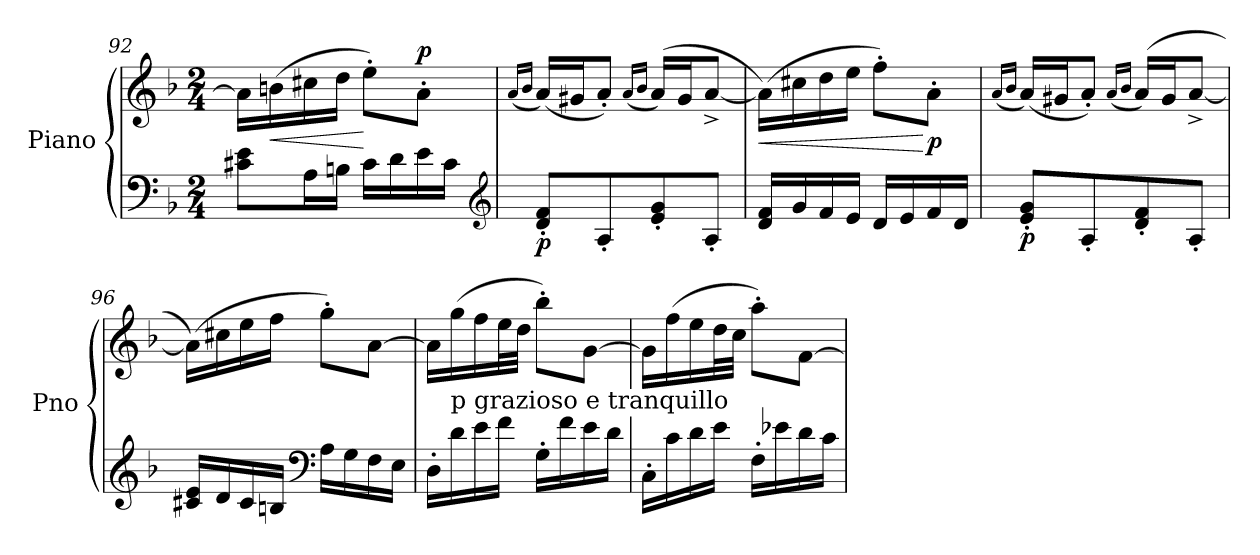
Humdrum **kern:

**kern	**kern	**dynam
*part1	*part1	*part1
*staff2	*staff1	*staff1/2
*I"Piano	*	*
*I'Pno	*	*
!!LO:LB:g=z
*clefF4	*clefG2	*
*k[b-]	*k[b-]	*
*F:	*F:	*
*M2/4	*M2/4	*
=92	=92	=92
8c#X\ 8e\L	16a\LL]	.
!	!	!LO:HP:b
.	(16bn\	<
16A\L	16cc#X\	.
16Bn\JJ	16dd\JJ	.
16c#\LL	8ee'\L)	[
16d\	.	.
!	!	!LO:DY:a
16e\	8a'\J	p
16c#\JJ	.	.
*clefG2	*	*
=93	=93	=93
.	(16qa/LL	.
.	16qb-/JJ	.
!	!	!LO:DY:b=2
8d/' 8f/'L	(16a/LL)	p
.	16g#X/J	.
8A'/	8a'/J)	.
.	(16qa/LL	.
.	16qb-/JJ	.
8e/' 8g/'	(16a/LL)	.
.	16g#/J	.
8A'/J	[8a^/J	.
=94	=94	=94
!	!	!LO:HP:b
16d/ 16f/LL	(16a\LL])	<
16g/	16cc#X\	.
16f/	16dd\	.
16e/JJ	16ee\JJ	.
16d/LL	8ff'\L)	.
16e/	.	.
!	!	!LO:DY:n=1:b
16f/	8a'\J	[ p
16d/JJ	.	.
=95	=95	=95
.	(16qa/LL	.
.	16qb-/JJ	.
!	!	!LO:DY:b=2
8e/' 8g/'L	(16a/LL)	p
.	16g#X/J	.
8A'/	8a'/J)	.
.	(16qa/LL	.
.	16qb-/JJ	.
8d/' 8f/'	(16a/LL)	.
.	16g#/J	.
8A'/J	[8a^/J	.
!!LO:LB:g=z
=96	=96	=96
16c#X/ 16e/LL	(16a\LL])	.
16d/	16cc#X\	.
16c#/	16ee\	.
16Bn/JJ	16ff\JJ	.
*clefF4	*	*
16A\LL	8gg'\L)	.
16G\	.	.
16F\	[8a\J	.
16E\JJ	.	.
=97	=97	=97
16D'\LL	16a\LL]	.
!	!LO:TX:b:t=p grazioso e tranquillo	!
16d\	(16gg\	.
16e\	16ff\	.
16f\JJ	32ee\L	.
.	32dd\JJJ	.
16G'\LL	8bb-'\L)	.
16f\	.	.
16e\	[8g\J	.
16d\JJ	.	.
=98	=98	=98
16C'\LL	16g\LL]	.
16c\	(16ff\	.
16d\	16ee\	.
16e\JJ	32dd\L	.
.	32cc\JJJ	.
16F'\LL	8aa'\L)	.
16e-X\	.	.
16d\	[8f\J	.
16c\JJ	.	.
=	=	=
*-	*-	*-
